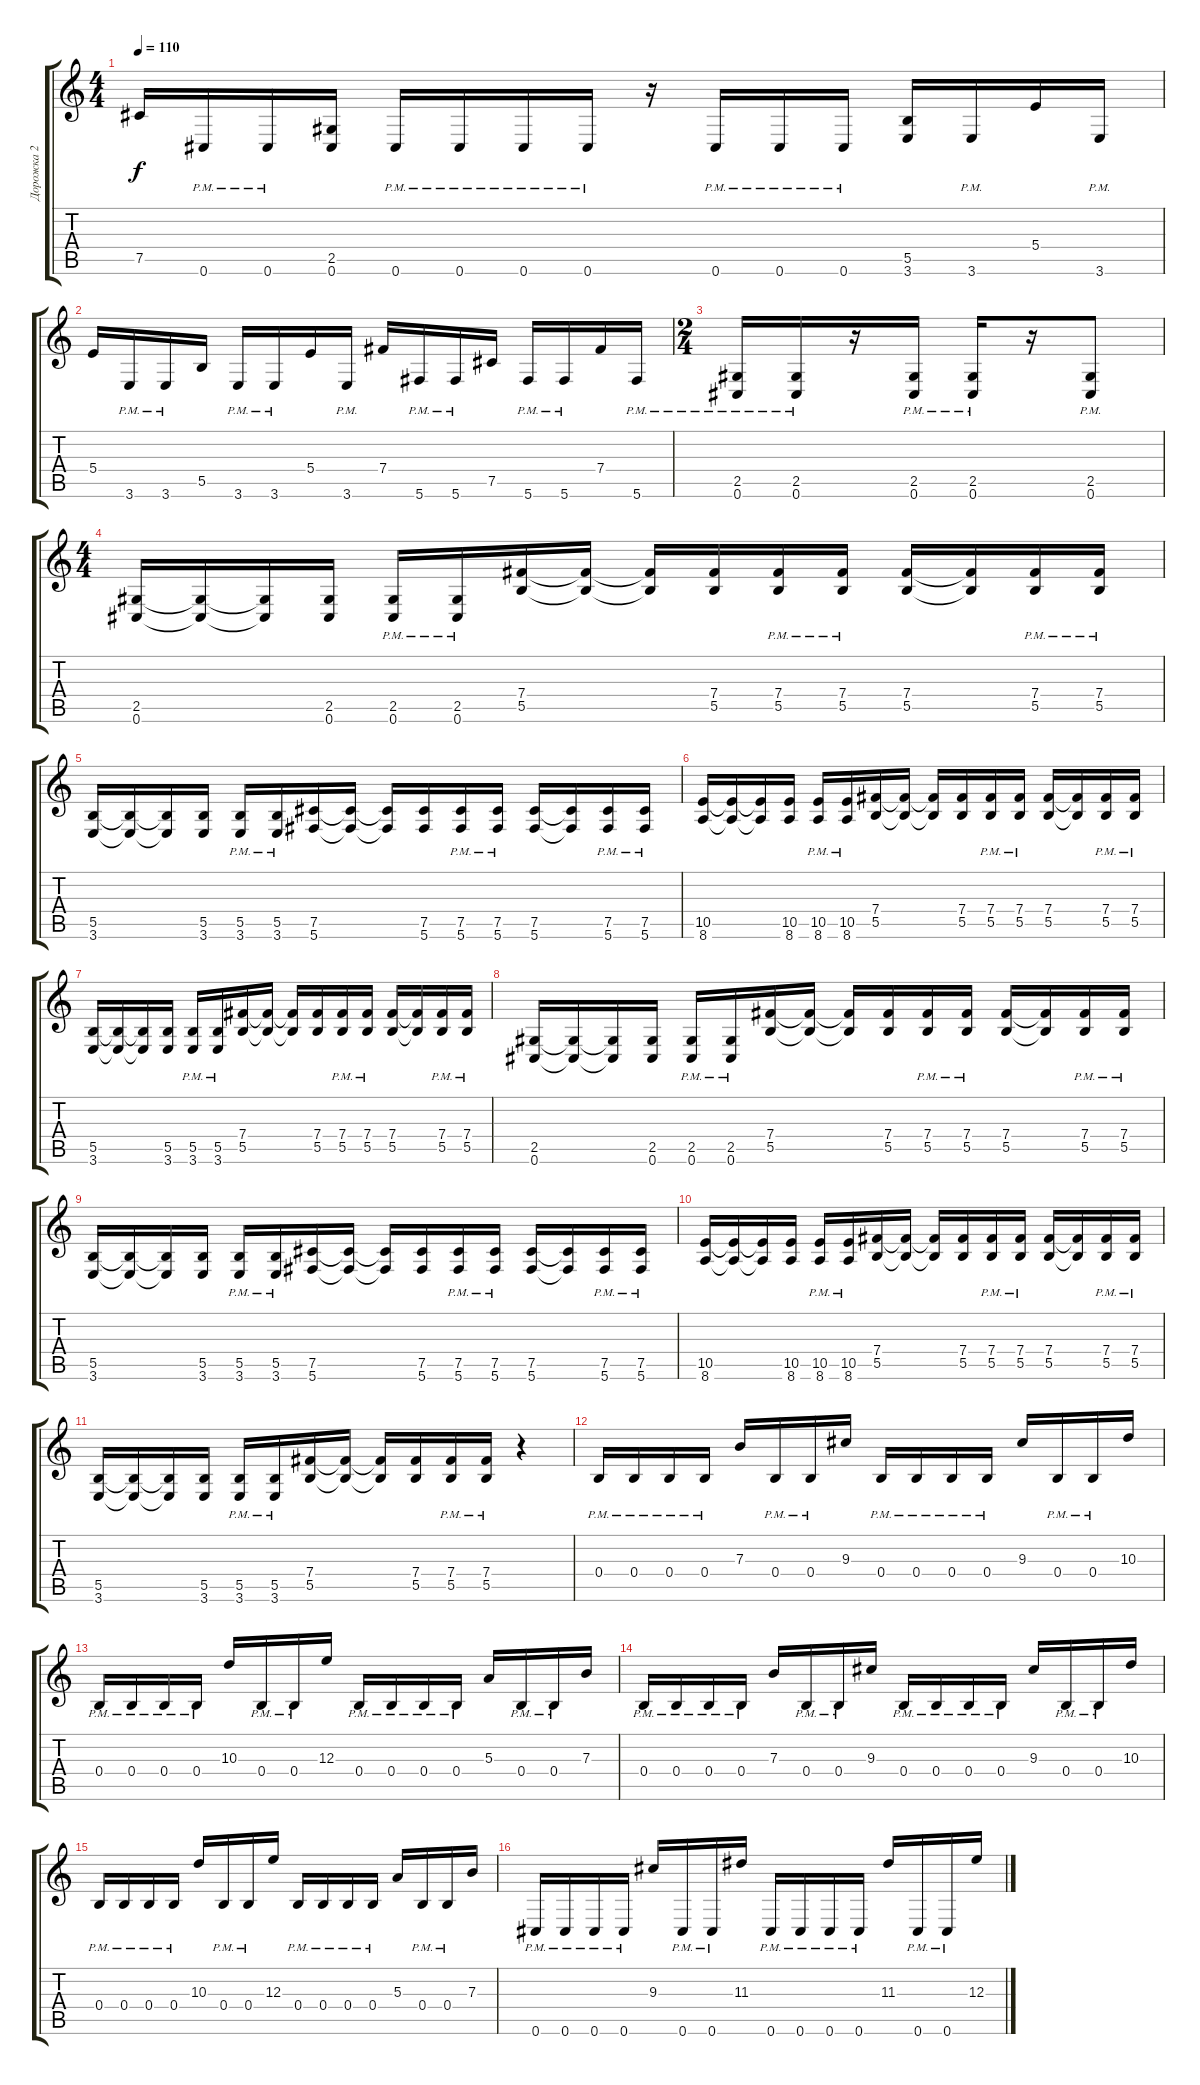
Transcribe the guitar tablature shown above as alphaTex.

\track ("Дорожка 2" "Дорожка 2") {instrument distortionguitar}
\staff {score tabs}
\tuning (Db4 Ab3 E3 B2 Gb2 Db2) {hide}
\ts (4 4)
\tempo 110
\clef g2
\ks c
7.5.16{dy f} 0.6{pm}.16 0.6{pm}.16 (2.5 0.6).16 0.6{pm}.16 0.6{pm}.16 0.6{pm}.16 0.6{pm}.16 r.16 0.6{pm}.16 0.6{pm}.16 0.6{pm}.16 (5.5 3.6).16 3.6{pm}.16 5.4.16 3.6{pm}.16 |
5.4.16 3.6{pm}.16 3.6{pm}.16 5.5.16 3.6{pm}.16 3.6{pm}.16 5.4.16 3.6{pm}.16 7.4.16 5.6{pm}.16 5.6{pm}.16 7.5.16 5.6{pm}.16 5.6{pm}.16 7.4.16 5.6{pm}.16 |
\ts (2 4)
(2.5{pm} 0.6{pm}).16 (2.5{pm} 0.6{pm}).16 r.16 (2.5{pm} 0.6{pm}).16 (2.5{pm} 0.6{pm}).16 r.16 (2.5{pm} 0.6{pm}).8 |
\ts (4 4)
(2.5 0.6).16 (2.5{t} 0.6{t}).16 (2.5{t} 0.6{t}).16 (2.5 0.6).16 (2.5{pm} 0.6{pm}).16 (2.5{pm} 0.6{pm}).16 (7.4 5.5).16 (7.4{t} 5.5{t}).16 (7.4{t} 5.5{t}).16 (7.4 5.5).16 (7.4{pm} 5.5{pm}).16 (7.4{pm} 5.5{pm}).16 (7.4 5.5).16 (7.4{t} 5.5{t}).16 (7.4{pm} 5.5{pm}).16 (7.4{pm} 5.5{pm}).16 |
(5.5 3.6).16 (5.5{t} 3.6{t}).16 (5.5{t} 3.6{t}).16 (5.5 3.6).16 (5.5{pm} 3.6{pm}).16 (5.5{pm} 3.6{pm}).16 (7.5 5.6).16 (7.5{t} 5.6{t}).16 (7.5{t} 5.6{t}).16 (7.5 5.6).16 (7.5{pm} 5.6{pm}).16 (7.5{pm} 5.6{pm}).16 (7.5 5.6).16 (7.5{t} 5.6{t}).16 (7.5{pm} 5.6{pm}).16 (7.5{pm} 5.6{pm}).16 |
(10.5 8.6).16 (10.5{t} 8.6{t}).16 (10.5{t} 8.6{t}).16 (10.5 8.6).16 (10.5{pm} 8.6{pm}).16 (10.5{pm} 8.6{pm}).16 (7.4 5.5).16 (7.4{t} 5.5{t}).16 (7.4{t} 5.5{t}).16 (7.4 5.5).16 (7.4{pm} 5.5{pm}).16 (7.4{pm} 5.5{pm}).16 (7.4 5.5).16 (7.4{t} 5.5{t}).16 (7.4{pm} 5.5{pm}).16 (7.4{pm} 5.5{pm}).16 |
(5.5 3.6).16 (5.5{t} 3.6{t}).16 (5.5{t} 3.6{t}).16 (5.5 3.6).16 (5.5{pm} 3.6{pm}).16 (5.5{pm} 3.6{pm}).16 (7.4 5.5).16 (7.4{t} 5.5{t}).16 (7.4{t} 5.5{t}).16 (7.4 5.5).16 (7.4{pm} 5.5{pm}).16 (7.4{pm} 5.5{pm}).16 (7.4 5.5).16 (7.4{t} 5.5{t}).16 (7.4{pm} 5.5{pm}).16 (7.4{pm} 5.5{pm}).16 |
(2.5 0.6).16 (2.5{t} 0.6{t}).16 (2.5{t} 0.6{t}).16 (2.5 0.6).16 (2.5{pm} 0.6{pm}).16 (2.5{pm} 0.6{pm}).16 (7.4 5.5).16 (7.4{t} 5.5{t}).16 (7.4{t} 5.5{t}).16 (7.4 5.5).16 (7.4{pm} 5.5{pm}).16 (7.4{pm} 5.5{pm}).16 (7.4 5.5).16 (7.4{t} 5.5{t}).16 (7.4{pm} 5.5{pm}).16 (7.4{pm} 5.5{pm}).16 |
(5.5 3.6).16 (5.5{t} 3.6{t}).16 (5.5{t} 3.6{t}).16 (5.5 3.6).16 (5.5{pm} 3.6{pm}).16 (5.5{pm} 3.6{pm}).16 (7.5 5.6).16 (7.5{t} 5.6{t}).16 (7.5{t} 5.6{t}).16 (7.5 5.6).16 (7.5{pm} 5.6{pm}).16 (7.5{pm} 5.6{pm}).16 (7.5 5.6).16 (7.5{t} 5.6{t}).16 (7.5{pm} 5.6{pm}).16 (7.5{pm} 5.6{pm}).16 |
(10.5 8.6).16 (10.5{t} 8.6{t}).16 (10.5{t} 8.6{t}).16 (10.5 8.6).16 (10.5{pm} 8.6{pm}).16 (10.5{pm} 8.6{pm}).16 (7.4 5.5).16 (7.4{t} 5.5{t}).16 (7.4{t} 5.5{t}).16 (7.4 5.5).16 (7.4{pm} 5.5{pm}).16 (7.4{pm} 5.5{pm}).16 (7.4 5.5).16 (7.4{t} 5.5{t}).16 (7.4{pm} 5.5{pm}).16 (7.4{pm} 5.5{pm}).16 |
(5.5 3.6).16 (5.5{t} 3.6{t}).16 (5.5{t} 3.6{t}).16 (5.5 3.6).16 (5.5{pm} 3.6{pm}).16 (5.5{pm} 3.6{pm}).16 (7.4 5.5).16 (7.4{t} 5.5{t}).16 (7.4{t} 5.5{t}).16 (7.4 5.5).16 (7.4{pm} 5.5{pm}).16 (7.4{pm} 5.5{pm}).16 r.4 |
0.4{pm}.16 0.4{pm}.16 0.4{pm}.16 0.4{pm}.16 7.3.16 0.4{pm}.16 0.4{pm}.16 9.3.16 0.4{pm}.16 0.4{pm}.16 0.4{pm}.16 0.4{pm}.16 9.3.16 0.4{pm}.16 0.4{pm}.16 10.3.16 |
0.4{pm}.16 0.4{pm}.16 0.4{pm}.16 0.4{pm}.16 10.3.16 0.4{pm}.16 0.4{pm}.16 12.3.16 0.4{pm}.16 0.4{pm}.16 0.4{pm}.16 0.4{pm}.16 5.3.16 0.4{pm}.16 0.4{pm}.16 7.3.16 |
0.4{pm}.16 0.4{pm}.16 0.4{pm}.16 0.4{pm}.16 7.3.16 0.4{pm}.16 0.4{pm}.16 9.3.16 0.4{pm}.16 0.4{pm}.16 0.4{pm}.16 0.4{pm}.16 9.3.16 0.4{pm}.16 0.4{pm}.16 10.3.16 |
0.4{pm}.16 0.4{pm}.16 0.4{pm}.16 0.4{pm}.16 10.3.16 0.4{pm}.16 0.4{pm}.16 12.3.16 0.4{pm}.16 0.4{pm}.16 0.4{pm}.16 0.4{pm}.16 5.3.16 0.4{pm}.16 0.4{pm}.16 7.3.16 |
0.6{pm}.16 0.6{pm}.16 0.6{pm}.16 0.6{pm}.16 9.3.16 0.6{pm}.16 0.6{pm}.16 11.3.16 0.6{pm}.16 0.6{pm}.16 0.6{pm}.16 0.6{pm}.16 11.3.16 0.6{pm}.16 0.6{pm}.16 12.3.16
